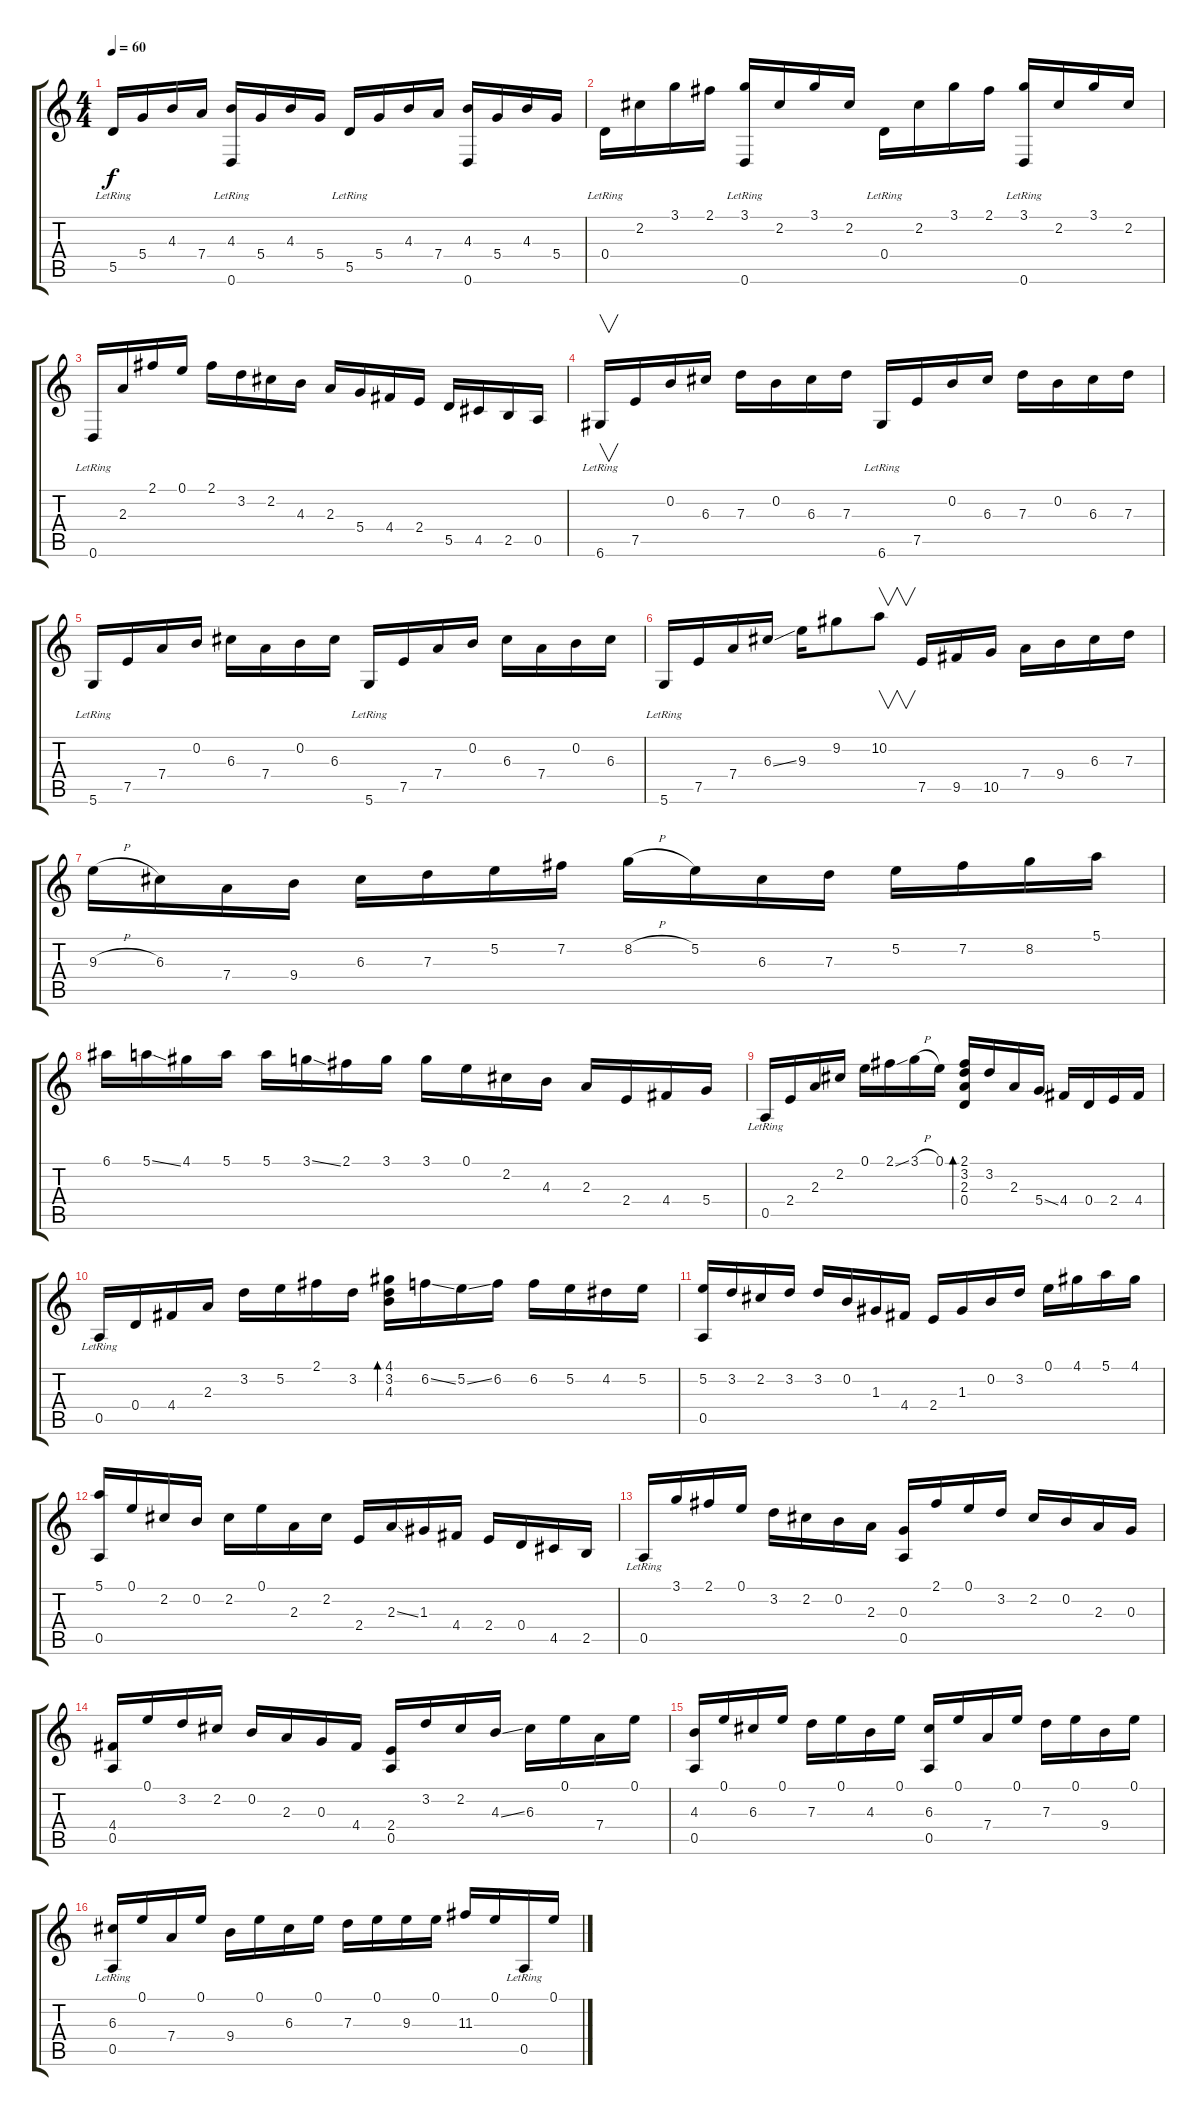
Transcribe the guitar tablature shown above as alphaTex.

\track "" {instrument acousticguitarnylon}
\staff {score tabs}
\tuning (E4 B3 G3 D3 A2 D2) {hide}
\ts (4 4)
\tempo 60
\clef g2
\ks c
5.5{lr}.16{dy f} 5.4.16 4.3.16 7.4.16 (4.3 0.6{lr}).16 5.4.16 4.3.16 5.4.16 5.5{lr}.16 5.4.16 4.3.16 7.4.16 (4.3 0.6).16 5.4.16 4.3.16 5.4.16 |
0.4{lr}.16 2.2.16 3.1.16 2.1.16 (3.1 0.6{lr}).16 2.2.16 3.1.16 2.2.16 0.4{lr}.16 2.2.16 3.1.16 2.1.16 (3.1 0.6{lr}).16 2.2.16 3.1.16 2.2.16 |
0.6{lr}.16 2.3.16 2.1.16 0.1.16 2.1.16 3.2.16 2.2.16 4.3.16 2.3.16 5.4.16 4.4.16 2.4.16 5.5.16 4.5.16 2.5.16 0.5.16 |
6.6{lr}.16{v} 7.5.16 0.2.16 6.3.16 7.3.16 0.2.16 6.3.16 7.3.16 6.6{lr}.16 7.5.16 0.2.16 6.3.16 7.3.16 0.2.16 6.3.16 7.3.16 |
5.6{lr}.16 7.5.16 7.4.16 0.2.16 6.3.16 7.4.16 0.2.16 6.3.16 5.6{lr}.16 7.5.16 7.4.16 0.2.16 6.3.16 7.4.16 0.2.16 6.3.16 |
5.6{lr}.16 7.5.16 7.4.16 6.3{ss}.16 9.3.16 9.2.8 10.2.8{v} 7.5.16 9.5.16 10.5.16 7.4.16 9.4.16 6.3.16 7.3.16 |
9.3{h}.16 6.3.16 7.4.16 9.4.16 6.3.16 7.3.16 5.2.16 7.2.16 8.2{h}.16 5.2.16 6.3.16 7.3.16 5.2.16 7.2.16 8.2.16 5.1.16 |
6.1.16 5.1{ss}.16 4.1.16 5.1.16 5.1.16 3.1{ss}.16 2.1.16 3.1.16 3.1.16 0.1.16 2.2.16 4.3.16 2.3.16 2.4.16 4.4.16 5.4.16 |
0.5{lr}.16 2.4.16 2.3.16 2.2.16 0.1.16 2.1{ss}.16 3.1{h}.16 0.1.16 (2.1 3.2 2.3 0.4).16{bd 60} 3.2.16 2.3.16 5.4{ss}.16 4.4.16 0.4.16 2.4.16 4.4.16 |
0.5{lr}.16 0.4.16 4.4.16 2.3.16 3.2.16 5.2.16 2.1.16 3.2.16 (4.1 3.2 4.3).16{bd 60} 6.2{ss}.16 5.2{ss}.16 6.2.16 6.2.16 5.2.16 4.2.16 5.2.16 |
(5.2 0.5).16 3.2.16 2.2.16 3.2.16 3.2.16 0.2.16 1.3.16 4.4.16 2.4.16 1.3.16 0.2.16 3.2.16 0.1.16 4.1.16 5.1.16 4.1.16 |
(5.1 0.5).16 0.1.16 2.2.16 0.2.16 2.2.16 0.1.16 2.3.16 2.2.16 2.4.16 2.3{ss}.16 1.3.16 4.4.16 2.4.16 0.4.16 4.5.16 2.5.16 |
0.5{lr}.16 3.1.16 2.1.16 0.1.16 3.2.16 2.2.16 0.2.16 2.3.16 (0.3 0.5).16 2.1.16 0.1.16 3.2.16 2.2.16 0.2.16 2.3.16 0.3.16 |
(4.4 0.5).16 0.1.16 3.2.16 2.2.16 0.2.16 2.3.16 0.3.16 4.4.16 (2.4 0.5).16 3.2.16 2.2.16 4.3{ss}.16 6.3.16 0.1.16 7.4.16 0.1.16 |
(4.3 0.5).16 0.1.16 6.3.16 0.1.16 7.3.16 0.1.16 4.3.16 0.1.16 (6.3 0.5).16 0.1.16 7.4.16 0.1.16 7.3.16 0.1.16 9.4.16 0.1.16 |
(6.3 0.5{lr}).16 0.1.16 7.4.16 0.1.16 9.4.16 0.1.16 6.3.16 0.1.16 7.3.16 0.1.16 9.3.16 0.1.16 11.3.16 0.1.16 0.5{lr}.16 0.1.16
